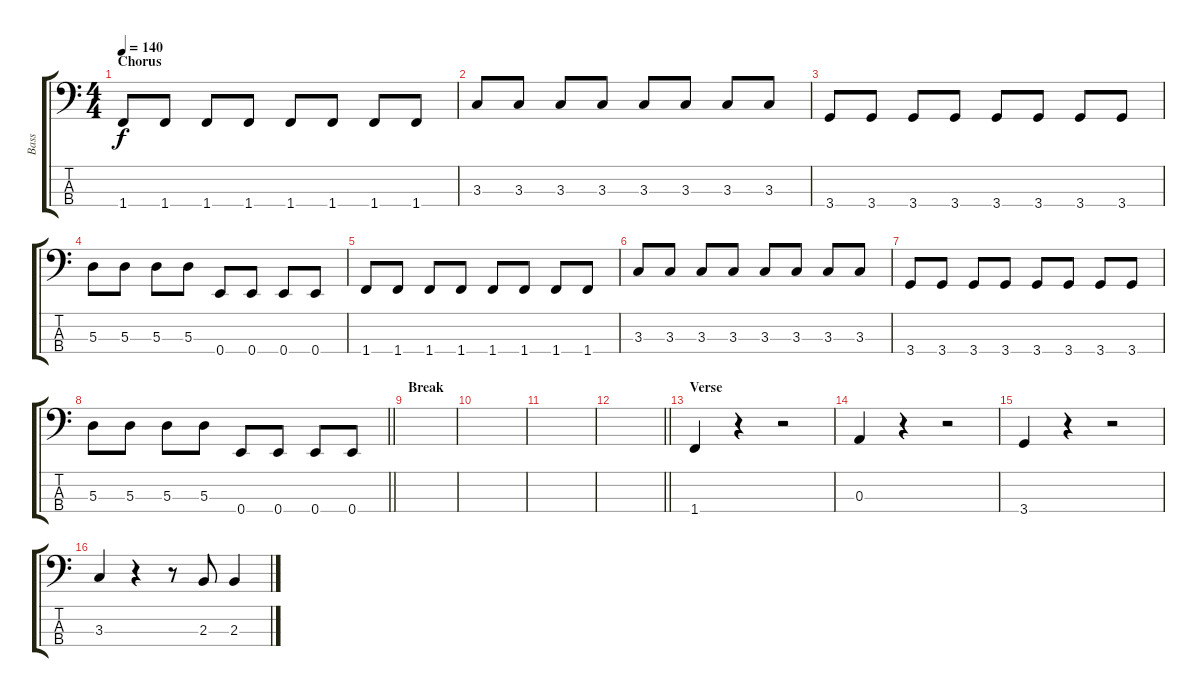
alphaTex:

\track ("Bass" "Bass") {instrument electricbassfinger}
\staff {score tabs}
\tuning (G2 D2 A1 E1) {hide}
\ts (4 4)
\section ("" "Chorus")
\tempo 140
\clef f4
\ks c
1.4.8{dy f} 1.4.8 1.4.8 1.4.8 1.4.8 1.4.8 1.4.8 1.4.8 |
3.3.8 3.3.8 3.3.8 3.3.8 3.3.8 3.3.8 3.3.8 3.3.8 |
3.4.8 3.4.8 3.4.8 3.4.8 3.4.8 3.4.8 3.4.8 3.4.8 |
5.3.8 5.3.8 5.3.8 5.3.8 0.4.8 0.4.8 0.4.8 0.4.8 |
1.4.8 1.4.8 1.4.8 1.4.8 1.4.8 1.4.8 1.4.8 1.4.8 |
3.3.8 3.3.8 3.3.8 3.3.8 3.3.8 3.3.8 3.3.8 3.3.8 |
3.4.8 3.4.8 3.4.8 3.4.8 3.4.8 3.4.8 3.4.8 3.4.8 |
\barLineRight lightlight
5.3.8 5.3.8 5.3.8 5.3.8 0.4.8 0.4.8 0.4.8 0.4.8 |
\section ("" "Break")
|
|
|
\barLineRight lightlight
|
\section ("" "Verse")
1.4.4 r.4 r.2 |
0.3.4 r.4 r.2 |
3.4.4 r.4 r.2 |
3.3.4 r.4 r.8 2.3.8 2.3.4
